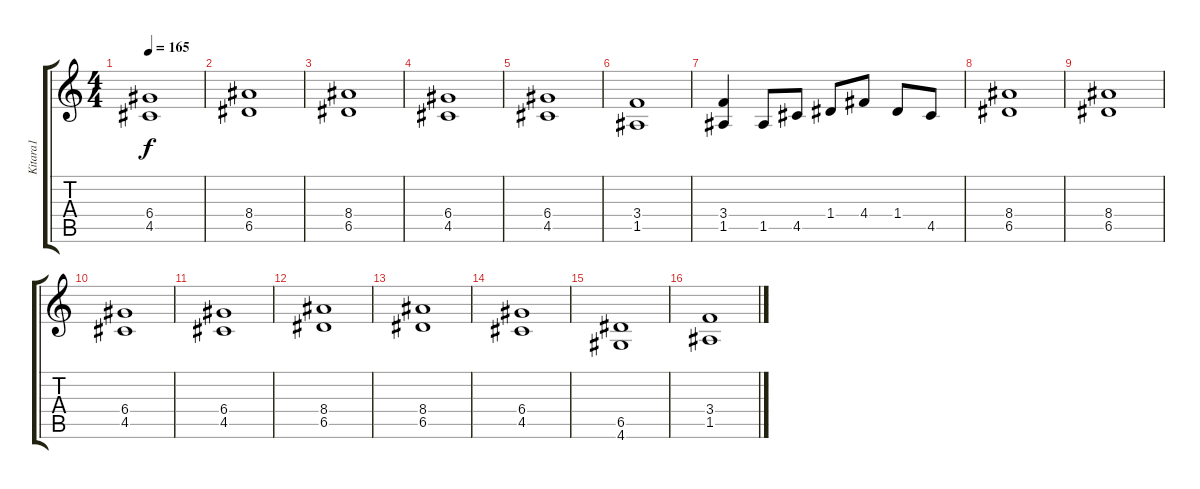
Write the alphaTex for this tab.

\track ("Kitara1" "Kitara1") {instrument distortionguitar}
\staff {score tabs}
\tuning (E4 B3 G3 D3 A2 E2) {hide}
\ts (4 4)
\tempo 165
\clef g2
\ks c
(6.4 4.5).1{dy f} |
(8.4 6.5).1 |
(8.4 6.5).1 |
(6.4 4.5).1 |
(6.4 4.5).1 |
(3.4 1.5).1 |
(3.4 1.5).4 1.5.8 4.5.8 1.4.8 4.4.8 1.4.8 4.5.8 |
(8.4 6.5).1 |
(8.4 6.5).1 |
(6.4 4.5).1 |
(6.4 4.5).1 |
(8.4 6.5).1 |
(8.4 6.5).1 |
(6.4 4.5).1 |
(6.5 4.6).1 |
(3.4 1.5).1
